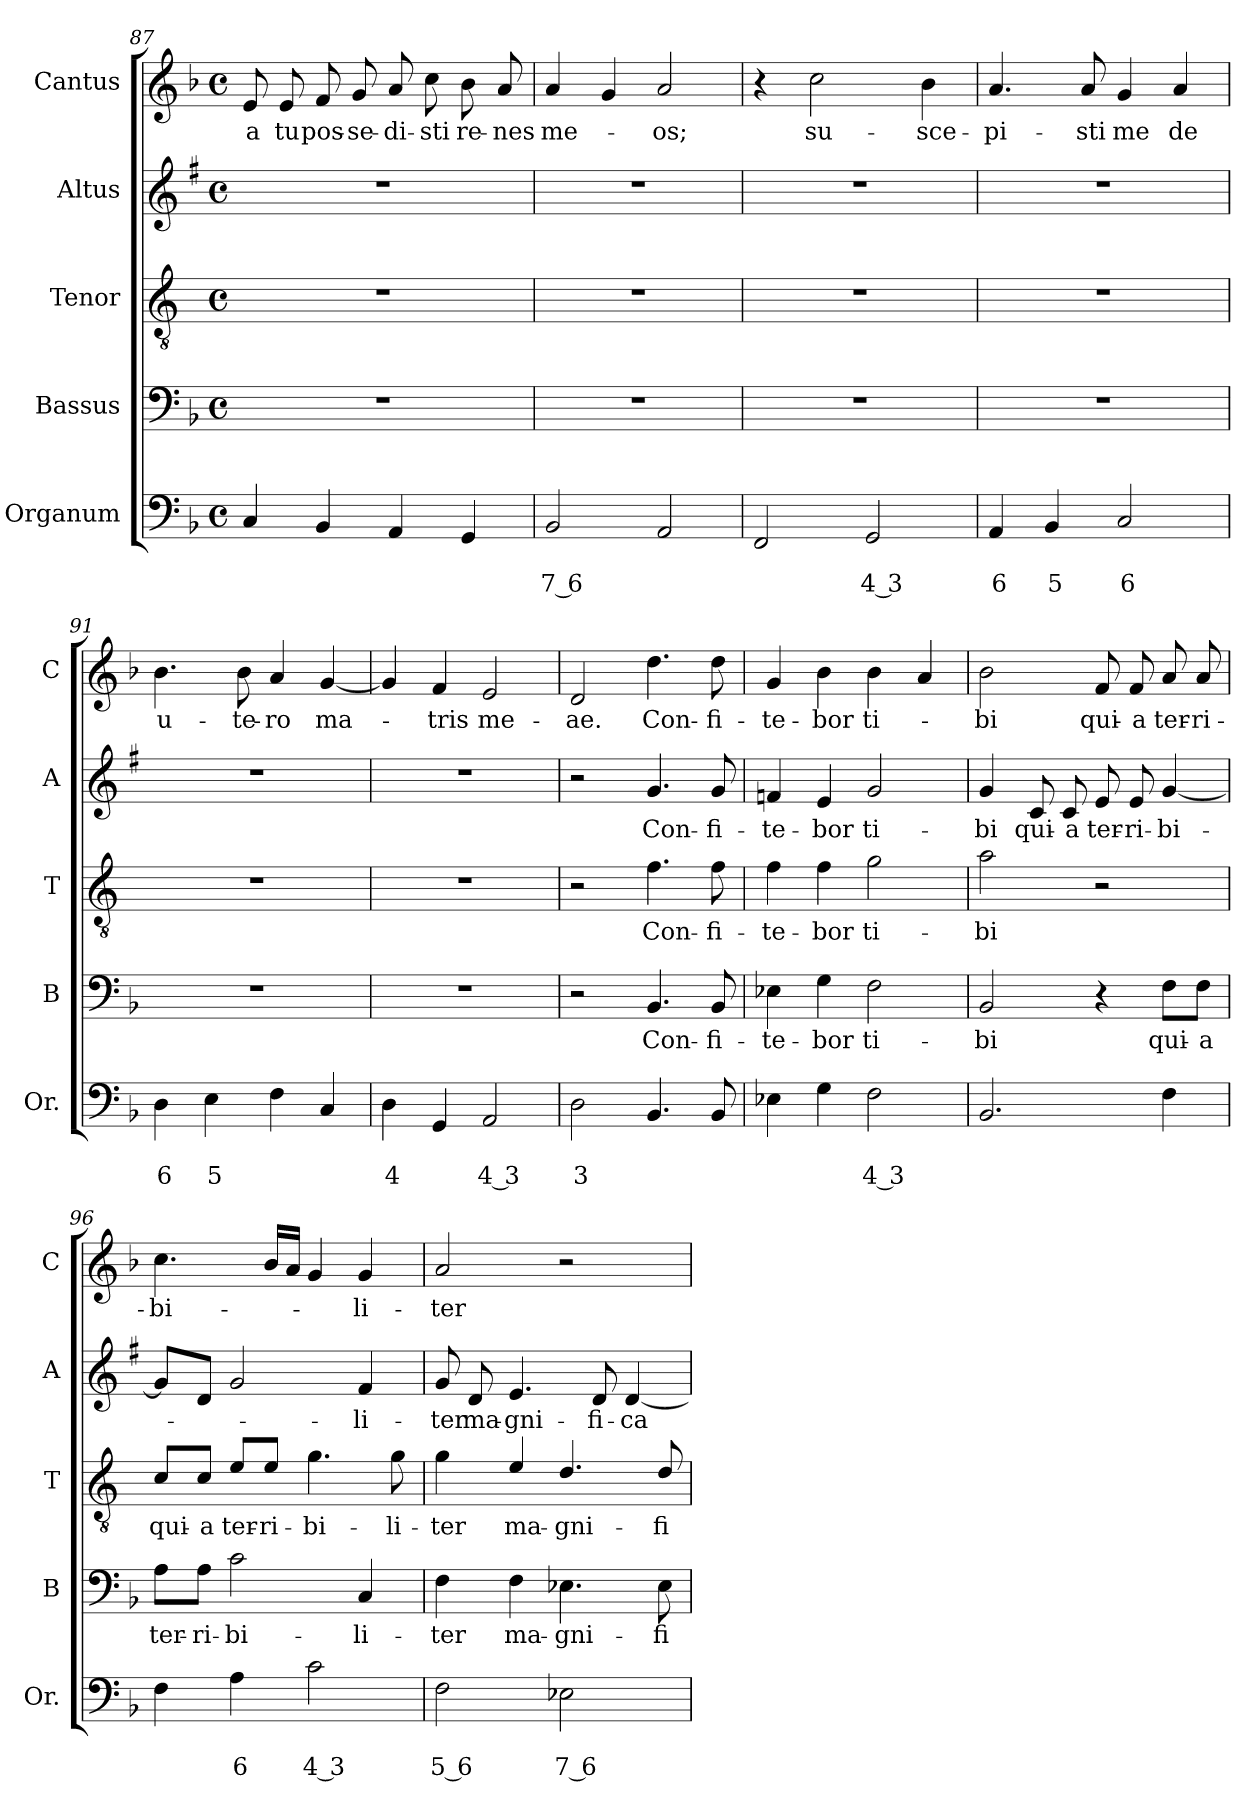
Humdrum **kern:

**kern	**text	**text	**kern	**text	**kern	**text	**kern	**text	**kern	**text
*part5	*part5	*part5	*part4	*part4	*part3	*part3	*part2	*part2	*part1	*part1
*staff5	*staff5	*staff5	*staff4	*staff4	*staff3	*staff3	*staff2	*staff2	*staff1	*staff1
*I"Organum	*	*	*I"Bassus	*	*I"Tenor	*	*I"Altus	*	*I"Cantus	*
*I'Or.	*	*	*I'B	*	*I'T	*	*I'A	*	*I'C	*
*clefF4	*	*	*clefF4	*	*clefGv2	*	*clefG2	*	*clefG2	*
*	*	*	*	*	*ITrd4c7	*	*ITrd1c2	*	*	*
*k[b-]	*	*	*k[b-]	*	*k[b-]	*	*k[b-]	*	*k[b-]	*
*F:	*	*	*F:	*	*F:	*	*F:	*	*F:	*
*M4/4	*	*	*M4/4	*	*M4/4	*	*M4/4	*	*M4/4	*
*met(c)	*	*	*met(c)	*	*met(c)	*	*met(c)	*	*met(c)	*
=87	=87	=87	=87	=87	=87	=87	=87	=87	=87	=87
!	!	!	!	!	!	!	!	!	!	!LO:LY:b
4C/	.	.	1r	.	1r	.	1r	.	8e/	-a
!	!	!	!	!	!	!	!	!	!	!LO:LY:b
.	.	.	.	.	.	.	.	.	8e/	tu
!	!	!	!	!	!	!	!	!	!	!LO:LY:b
4BB-/	.	.	.	.	.	.	.	.	8f/	pos-
!	!	!	!	!	!	!	!	!	!	!LO:LY:b
.	.	.	.	.	.	.	.	.	8g/	-se-
!	!	!	!	!	!	!	!	!	!	!LO:LY:b
4AA/	.	.	.	.	.	.	.	.	8a/	-di-
!	!	!	!	!	!	!	!	!	!	!LO:LY:b
.	.	.	.	.	.	.	.	.	8cc\	-sti
!	!	!	!	!	!	!	!	!	!	!LO:LY:b
4GG/	.	.	.	.	.	.	.	.	8b-\	re-
!	!	!	!	!	!	!	!	!	!	!LO:LY:b
.	.	.	.	.	.	.	.	.	8a/	-nes
=88	=88	=88	=88	=88	=88	=88	=88	=88	=88	=88
!	!	!LO:LY:b	!	!	!	!	!	!	!	!LO:LY:b
2BB-/	.	7 6	1r	.	1r	.	1r	.	4a/	me-
.	.	.	.	.	.	.	.	.	4g/	.
!	!	!	!	!	!	!	!	!	!	!LO:LY:b
2AA/	.	.	.	.	.	.	.	.	2a/	-os;
=89	=89	=89	=89	=89	=89	=89	=89	=89	=89	=89
2FF/	.	.	1r	.	1r	.	1r	.	4r	.
!	!	!	!	!	!	!	!	!	!	!LO:LY:b
.	.	.	.	.	.	.	.	.	2cc\	su-
!	!	!LO:LY:b	!	!	!	!	!	!	!	!
2GG/	.	4 3	.	.	.	.	.	.	.	.
!	!	!	!	!	!	!	!	!	!	!LO:LY:b
.	.	.	.	.	.	.	.	.	4b-\	-sce-
=90	=90	=90	=90	=90	=90	=90	=90	=90	=90	=90
!	!	!LO:LY:b	!	!	!	!	!	!	!	!LO:LY:b
4AA/	.	6	1r	.	1r	.	1r	.	4.a/	-pi-
!	!	!LO:LY:b	!	!	!	!	!	!	!	!
4BB-/	.	5	.	.	.	.	.	.	.	.
!	!	!	!	!	!	!	!	!	!	!LO:LY:b
.	.	.	.	.	.	.	.	.	8a/	-sti
!	!	!LO:LY:b	!	!	!	!	!	!	!	!LO:LY:b
2C/	.	6	.	.	.	.	.	.	4g/	me
!	!	!	!	!	!	!	!	!	!	!LO:LY:b
.	.	.	.	.	.	.	.	.	4a/	de
=91	=91	=91	=91	=91	=91	=91	=91	=91	=91	=91
!	!	!LO:LY:b	!	!	!	!	!	!	!	!LO:LY:b
4D\	.	6	1r	.	1r	.	1r	.	4.b-\	u-
!	!	!LO:LY:b	!	!	!	!	!	!	!	!
4E\	.	5	.	.	.	.	.	.	.	.
!	!	!	!	!	!	!	!	!	!	!LO:LY:b
.	.	.	.	.	.	.	.	.	8b-\	-te-
!	!	!	!	!	!	!	!	!	!	!LO:LY:b
4F\	.	.	.	.	.	.	.	.	4a/	-ro
!	!	!	!	!	!	!	!	!	!	!LO:LY:b
4C/	.	.	.	.	.	.	.	.	[4g/	ma-
!!LO:LB:g=z
=92	=92	=92	=92	=92	=92	=92	=92	=92	=92	=92
!	!	!LO:LY:b	!	!	!	!	!	!	!	!
4D\	.	4	1r	.	1r	.	1r	.	4g/]	.
!	!	!	!	!	!	!	!	!	!	!LO:LY:b
4GG/	.	.	.	.	.	.	.	.	4f/	-tris
!	!	!LO:LY:b	!	!	!	!	!	!	!	!LO:LY:b
2AA/	.	4 3	.	.	.	.	.	.	2e/	me-
=93	=93	=93	=93	=93	=93	=93	=93	=93	=93	=93
!	!	!LO:LY:b	!	!	!	!	!	!	!	!LO:LY:b
2D\	.	3	2r	.	2r	.	2r	.	2d/	-ae.
!	!	!	!	!LO:LY:b	!	!LO:LY:b	!	!LO:LY:b	!	!LO:LY:b
4.BB-/	.	.	4.BB-/	Con-	4.B-\	Con-	4.f/	Con-	4.dd\	Con-
!	!	!	!	!LO:LY:b	!	!LO:LY:b	!	!LO:LY:b	!	!LO:LY:b
8BB-/	.	.	8BB-/	-fi-	8B-\	-fi-	8f/	-fi-	8dd\	-fi-
=94	=94	=94	=94	=94	=94	=94	=94	=94	=94	=94
!	!	!	!	!LO:LY:b	!	!LO:LY:b	!	!LO:LY:b	!	!LO:LY:b
4E-X\	.	.	4E-X\	-te-	4B-\	-te-	4e-X/	-te-	4g/	-te-
!	!	!	!	!LO:LY:b	!	!LO:LY:b	!	!LO:LY:b	!	!LO:LY:b
4G\	.	.	4G\	-bor	4B-\	-bor	4d/	-bor	4b-\	-bor
!	!	!LO:LY:b	!	!LO:LY:b	!	!LO:LY:b	!	!LO:LY:b	!	!LO:LY:b
2F\	.	4 3	2F\	ti-	2c\	ti-	2f/	ti-	4b-\	ti-
.	.	.	.	.	.	.	.	.	4a/	.
=95	=95	=95	=95	=95	=95	=95	=95	=95	=95	=95
!	!	!	!	!LO:LY:b	!	!LO:LY:b	!	!LO:LY:b	!	!LO:LY:b
2.BB-/	.	.	2BB-/	-bi	2d\	-bi	4f/	-bi	2b-\	-bi
!	!	!	!	!	!	!	!	!LO:LY:b	!	!
.	.	.	.	.	.	.	8B-/	qui-	.	.
!	!	!	!	!	!	!	!	!LO:LY:b	!	!
.	.	.	.	.	.	.	8B-/	-a	.	.
!	!	!	!	!	!	!	!	!LO:LY:b	!	!LO:LY:b
.	.	.	4r	.	2r	.	8d/	ter-	8f/	qui-
!	!	!	!	!	!	!	!	!LO:LY:b	!	!LO:LY:b
.	.	.	.	.	.	.	8d/	-ri-	8f/	-a
!	!	!	!	!LO:LY:b	!	!	!	!LO:LY:b	!	!LO:LY:b
4F\	.	.	8F\L	qui-	.	.	[4f/	-bi-	8a/	ter-
!	!	!	!	!LO:LY:b	!	!	!	!	!	!LO:LY:b
.	.	.	8F\J	-a	.	.	.	.	8a/	-ri-
=96	=96	=96	=96	=96	=96	=96	=96	=96	=96	=96
!	!	!	!	!LO:LY:b	!	!LO:LY:b	!	!	!	!LO:LY:b
4F\	.	.	8A\L	ter-	8F/L	qui-	8f/L]	.	4.cc\	-bi-
!	!	!	!	!LO:LY:b	!	!LO:LY:b	!	!	!	!
.	.	.	8A\J	-ri-	8F/J	-a	8c/J	.	.	.
!	!	!LO:LY:b	!	!LO:LY:b	!	!LO:LY:b	!	!	!	!
4A\	.	6	2c\	-bi-	8A/L	ter-	2f/	.	.	.
!	!	!	!	!	!	!LO:LY:b	!	!	!	!
.	.	.	.	.	8A/J	-ri-	.	.	16b-/LL	.
.	.	.	.	.	.	.	.	.	16a/JJ	.
!	!	!LO:LY:b	!	!	!	!LO:LY:b	!	!	!	!
2c\	.	4 3	.	.	4.c\	-bi-	.	.	4g/	.
!	!	!	!	!LO:LY:b	!	!	!	!LO:LY:b	!	!LO:LY:b
.	.	.	4C/	-li-	.	.	4e/	-li-	4g/	-li-
!	!	!	!	!	!	!LO:LY:b	!	!	!	!
.	.	.	.	.	8c\	-li-	.	.	.	.
=97	=97	=97	=97	=97	=97	=97	=97	=97	=97	=97
!	!	!LO:LY:b	!	!LO:LY:b	!	!LO:LY:b	!	!LO:LY:b	!	!LO:LY:b
2F\	.	5 6	4F\	-ter	4c\	-ter	8f/	-ter	2a/	-ter
!	!	!	!	!	!	!	!	!LO:LY:b	!	!
.	.	.	.	.	.	.	8c/	ma-	.	.
!	!	!	!	!LO:LY:b	!	!LO:LY:b	!	!LO:LY:b	!	!
.	.	.	4F\	ma-	4A/	ma-	4.d/	-gni-	.	.
!	!	!LO:LY:b	!	!LO:LY:b	!	!LO:LY:b	!	!	!	!
2E-X\	.	7 6	4.E-X\	-gni-	4.G/	-gni-	.	.	2r	.
!	!	!	!	!	!	!	!	!LO:LY:b	!	!
.	.	.	.	.	.	.	8c/	-fi-	.	.
!	!	!	!	!	!	!	!	!LO:LY:b	!	!
.	.	.	.	.	.	.	[4c/	-ca-	.	.
!	!	!	!	!LO:LY:b	!	!LO:LY:b	!	!	!	!
.	.	.	8E-\	-fi-	8G/	-fi-	.	.	.	.
=	=	=	=	=	=	=	=	=	=	=
*-	*-	*-	*-	*-	*-	*-	*-	*-	*-	*-
